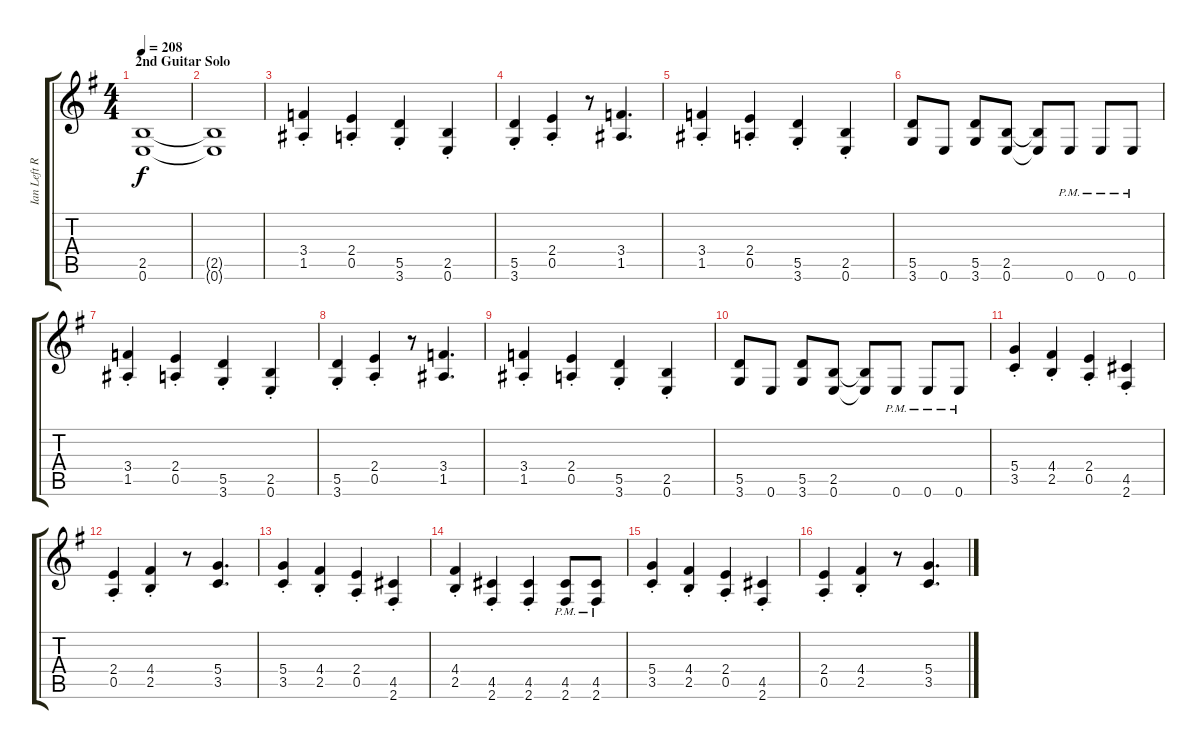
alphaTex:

\track ("Ian Left Rhy" "Ian Left R") {instrument distortionguitar}
\staff {score tabs}
\tuning (E4 B3 G3 D3 A2 E2) {hide}
\ts (4 4)
\section ("" "2nd Guitar Solo")
\tempo 208
\clef g2
\ks g
(2.5 0.6).1{dy f} |
(2.5{t} 0.6{t}).1 |
(3.4{st} 1.5{st}).4 (2.4{st} 0.5{st}).4 (5.5{st} 3.6{st}).4 (2.5{st} 0.6{st}).4 |
(5.5{st} 3.6{st}).4 (2.4{st} 0.5{st}).4 r.8 (3.4 1.5).4{d} |
(3.4{st} 1.5{st}).4 (2.4{st} 0.5{st}).4 (5.5{st} 3.6{st}).4 (2.5{st} 0.6{st}).4 |
(5.5 3.6).8 0.6.8 (5.5 3.6).8 (2.5 0.6).8 (2.5{t} 0.6{t}).8 0.6{pm}.8 0.6{pm}.8 0.6{pm}.8 |
(3.4{st} 1.5{st}).4 (2.4{st} 0.5{st}).4 (5.5{st} 3.6{st}).4 (2.5{st} 0.6{st}).4 |
(5.5{st} 3.6{st}).4 (2.4{st} 0.5{st}).4 r.8 (3.4 1.5).4{d} |
(3.4{st} 1.5{st}).4 (2.4{st} 0.5{st}).4 (5.5{st} 3.6{st}).4 (2.5{st} 0.6{st}).4 |
(5.5 3.6).8 0.6.8 (5.5 3.6).8 (2.5 0.6).8 (2.5{t} 0.6{t}).8 0.6{pm}.8 0.6{pm}.8 0.6{pm}.8 |
(5.4{st} 3.5{st}).4 (4.4{st} 2.5{st}).4 (2.4{st} 0.5{st}).4 (4.5{st} 2.6{st}).4 |
(2.4{st} 0.5{st}).4 (4.4{st} 2.5{st}).4 r.8 (5.4 3.5).4{d} |
(5.4{st} 3.5{st}).4 (4.4{st} 2.5{st}).4 (2.4{st} 0.5{st}).4 (4.5{st} 2.6{st}).4 |
(4.4{st} 2.5{st}).4 (4.5{st} 2.6{st}).4 (4.5{st} 2.6{st}).4 (4.5 2.6{pm}).8 (4.5 2.6{pm}).8 |
(5.4{st} 3.5{st}).4 (4.4{st} 2.5{st}).4 (2.4{st} 0.5{st}).4 (4.5{st} 2.6{st}).4 |
(2.4{st} 0.5{st}).4 (4.4{st} 2.5{st}).4 r.8 (5.4 3.5).4{d}
